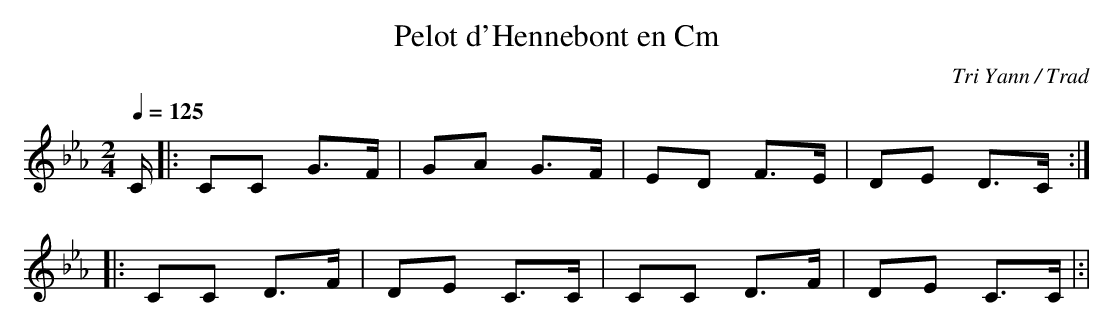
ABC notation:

X:1
T:Pelot d'Hennebont en Cm
C:Tri Yann / Trad
M:2/4
L:1/8
Q:1/4=125
K:Cm
C/|: CC  G>F| GA  G>F |ED  F>E| DE  D>C:|
|: CC  D>F| DE  C>C| CC  D>F| DE  C>C|:|
